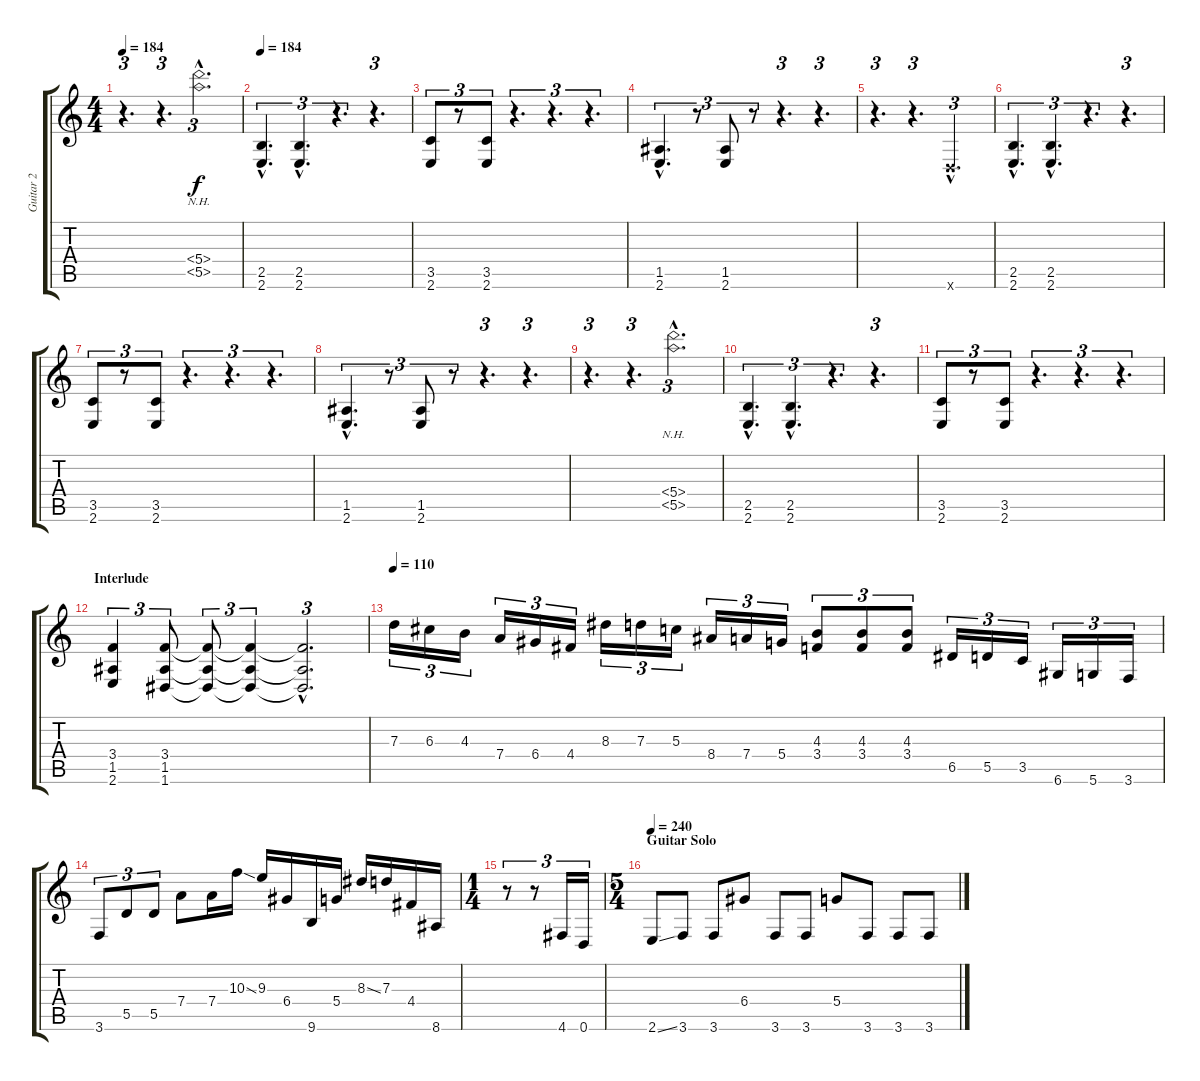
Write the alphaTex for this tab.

\track ("Guitar 2" "Guitar 2") {instrument electricguitarmuted}
\staff {score tabs}
\tuning (E4 B3 G3 D3 A2 D2) {hide}
\ts (4 4)
\tempo 184
\clef g2
\ks c
r.4{d tu (3 2) dy f} r.4{d tu (3 2)} (5.4{nh hac} 5.5{nh hac}).2{d tu (3 2)} |
\tempo 184
(2.5{hac} 2.6{hac}).4{d tu (3 2)} (2.5{hac} 2.6{hac}).4{d tu (3 2)} r.4{d tu (3 2)} r.4{d tu (3 2)} |
(3.5 2.6).8{tu (3 2)} r.8{tu (3 2)} (3.5 2.6).8{tu (3 2)} r.4{d tu (3 2)} r.4{d tu (3 2)} r.4{d tu (3 2)} |
(1.5{hac} 2.6{hac}).4{d tu (3 2)} r.8{tu (3 2)} (1.5 2.6).8{tu (3 2)} r.8{tu (3 2)} r.4{d tu (3 2)} r.4{d tu (3 2)} |
r.4{d tu (3 2)} r.4{d tu (3 2)} 0.6{hac x}.2{d tu (3 2)} |
(2.5{hac} 2.6{hac}).4{d tu (3 2)} (2.5{hac} 2.6{hac}).4{d tu (3 2)} r.4{d tu (3 2)} r.4{d tu (3 2)} |
(3.5 2.6).8{tu (3 2)} r.8{tu (3 2)} (3.5 2.6).8{tu (3 2)} r.4{d tu (3 2)} r.4{d tu (3 2)} r.4{d tu (3 2)} |
(1.5{hac} 2.6{hac}).4{d tu (3 2)} r.8{tu (3 2)} (1.5 2.6).8{tu (3 2)} r.8{tu (3 2)} r.4{d tu (3 2)} r.4{d tu (3 2)} |
r.4{d tu (3 2)} r.4{d tu (3 2)} (5.4{nh hac} 5.5{nh hac}).2{d tu (3 2)} |
(2.5{hac} 2.6{hac}).4{d tu (3 2)} (2.5{hac} 2.6{hac}).4{d tu (3 2)} r.4{d tu (3 2)} r.4{d tu (3 2)} |
(3.5 2.6).8{tu (3 2)} r.8{tu (3 2)} (3.5 2.6).8{tu (3 2)} r.4{d tu (3 2)} r.4{d tu (3 2)} r.4{d tu (3 2)} |
\section ("" "Interlude")
(3.4 1.5 2.6).4{tu (3 2)} (3.4 1.5 1.6).8{tu (3 2)} (3.4{t} 1.5{t} 1.6{t}).8{tu (3 2)} (3.4{t} 1.5{t} 1.6{t}).4{tu (3 2)} (3.4{hac t} 1.5{hac t} 1.6{hac t}).2{d tu (3 2)} |
\tempo 110
7.3.16{tu (3 2)} 6.3.16{tu (3 2)} 4.3.16{tu (3 2)} 7.4.16{tu (3 2)} 6.4.16{tu (3 2)} 4.4.16{tu (3 2)} 8.3.16{tu (3 2)} 7.3.16{tu (3 2)} 5.3.16{tu (3 2)} 8.4.16{tu (3 2)} 7.4.16{tu (3 2)} 5.4.16{tu (3 2)} (4.3 3.4).8{tu (3 2)} (4.3 3.4).8{tu (3 2)} (4.3 3.4).8{tu (3 2)} 6.5.16{tu (3 2)} 5.5.16{tu (3 2)} 3.5.16{tu (3 2)} 6.6.16{tu (3 2)} 5.6.16{tu (3 2)} 3.6.16{tu (3 2)} |
3.6.8{tu (3 2)} 5.5.8{tu (3 2)} 5.5.8{tu (3 2)} 7.4.8 7.4.16 10.3{ss}.16 9.3.16 6.4.16 9.6.16 5.4.16 8.3{ss}.16 7.3.16 4.4.16 8.6.16 |
\ts (1 4)
r.8{tu (3 2)} r.8{tu (3 2)} 4.6.16{tu (3 2)} 0.6.16{tu (3 2)} |
\ts (5 4)
\section ("" "Guitar Solo")
\tempo 240
2.6{ss}.8 3.6.8 3.6.8 6.4.8 3.6.8 3.6.8 5.4.8 3.6.8 3.6.8 3.6.8
